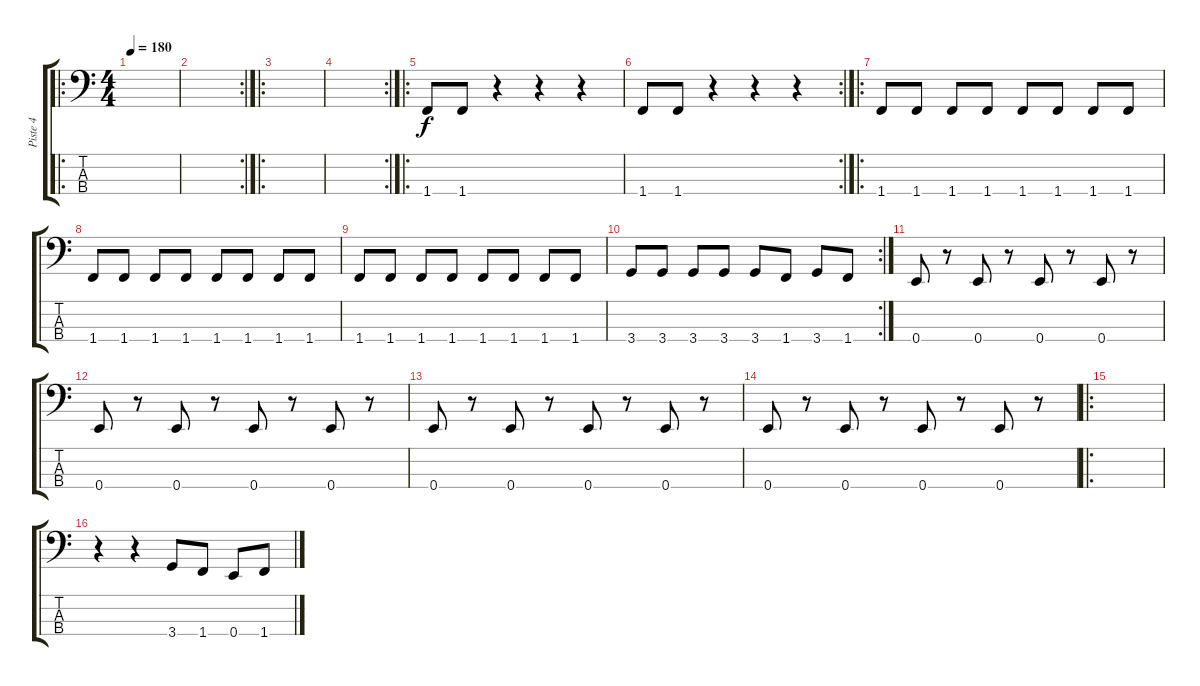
\track ("Piste 4" "Piste 4") {instrument electricbasspick}
\staff {score tabs}
\tuning (G2 D2 A1 E1) {hide}
\ro
\ts (4 4)
\tempo 180
\clef f4
\ks c
|
\rc 2
|
\ro
|
\rc 2
|
\ro
1.4.8 1.4.8 r.4 r.4 r.4 |
\rc 2
1.4.8 1.4.8 r.4 r.4 r.4 |
\ro
1.4.8 1.4.8 1.4.8 1.4.8 1.4.8 1.4.8 1.4.8 1.4.8 |
1.4.8 1.4.8 1.4.8 1.4.8 1.4.8 1.4.8 1.4.8 1.4.8 |
1.4.8 1.4.8 1.4.8 1.4.8 1.4.8 1.4.8 1.4.8 1.4.8 |
\rc 2
3.4.8 3.4.8 3.4.8 3.4.8 3.4.8 1.4.8 3.4.8 1.4.8 |
0.4.8 r.8 0.4.8 r.8 0.4.8 r.8 0.4.8 r.8 |
0.4.8 r.8 0.4.8 r.8 0.4.8 r.8 0.4.8 r.8 |
0.4.8 r.8 0.4.8 r.8 0.4.8 r.8 0.4.8 r.8 |
0.4.8 r.8 0.4.8 r.8 0.4.8 r.8 0.4.8 r.8 |
\ro
|
r.4 r.4 3.4.8 1.4.8 0.4.8 1.4.8
